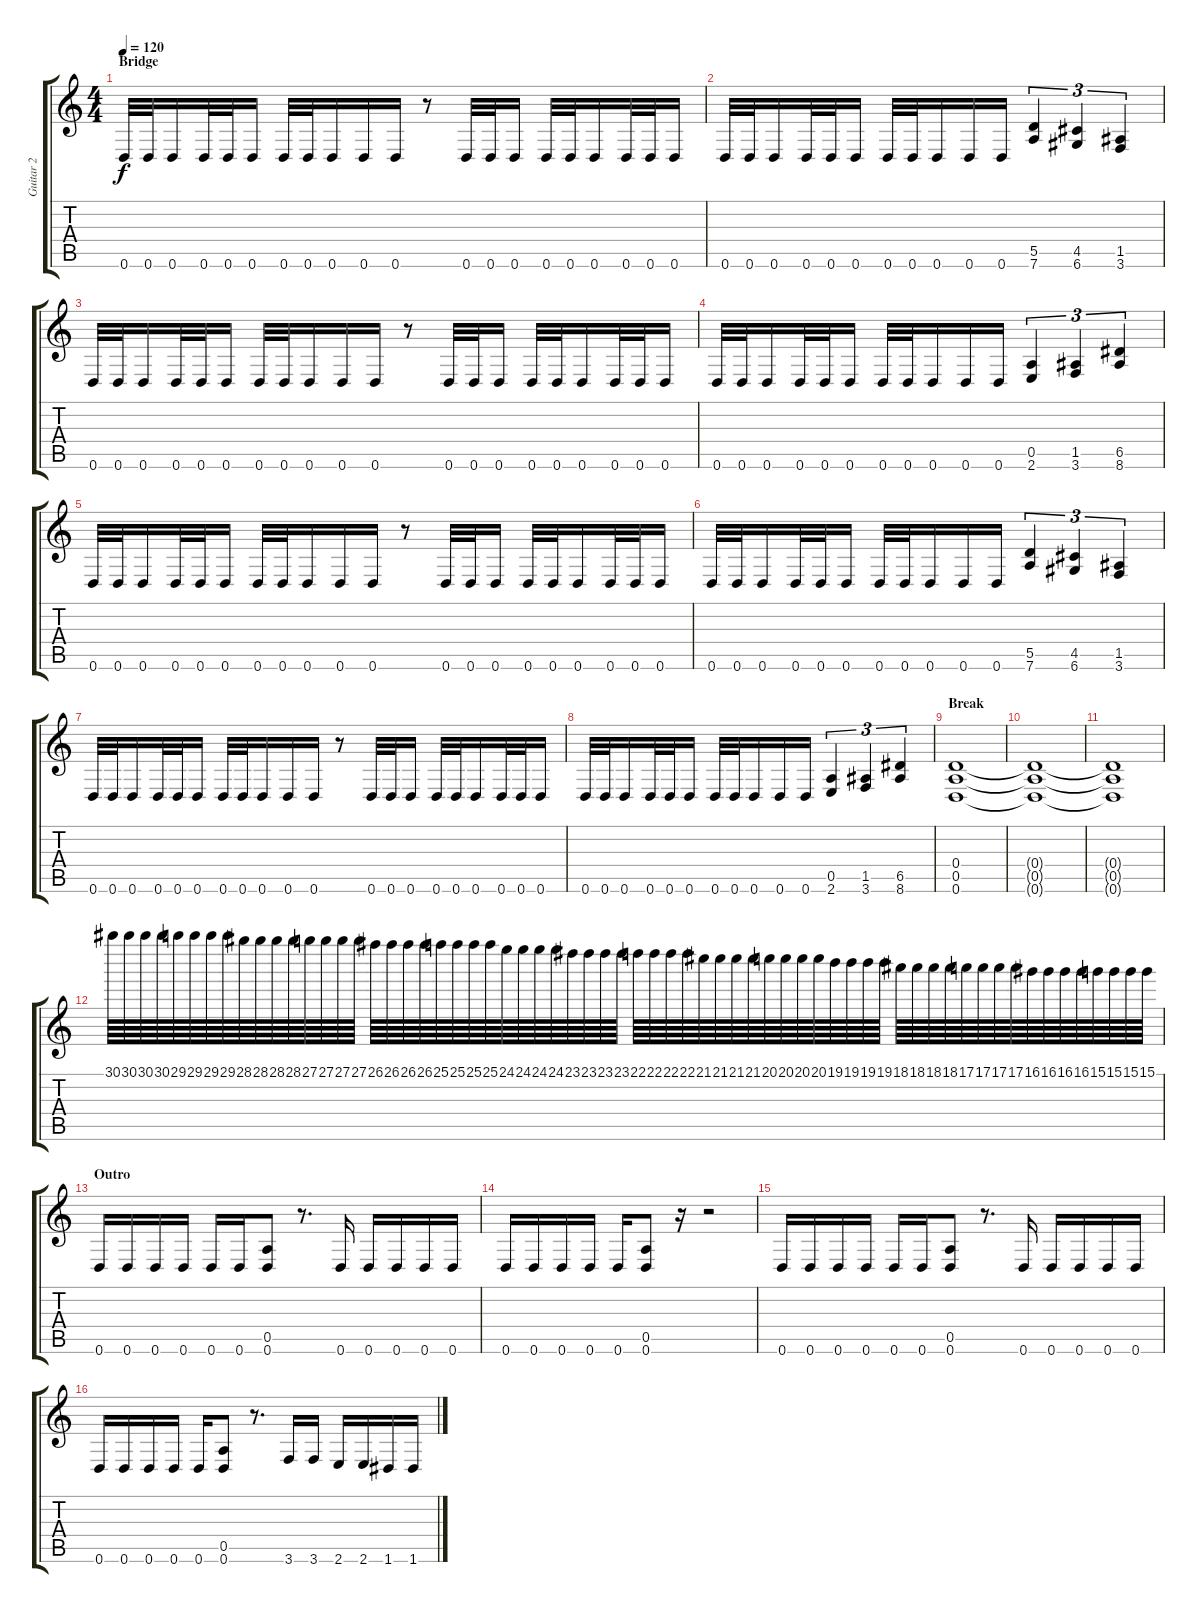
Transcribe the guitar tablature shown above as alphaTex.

\track ("Guitar 2" "Guitar 2") {instrument distortionguitar}
\staff {score tabs}
\tuning (E4 B3 G3 D3 A2 D2) {hide}
\ts (4 4)
\section ("" "Bridge")
\tempo 120
\clef g2
\ks c
0.6.32{dy f} 0.6.32 0.6.16 0.6.32 0.6.32 0.6.16 0.6.32 0.6.32 0.6.16 0.6.16 0.6.16 r.8 0.6.32 0.6.32 0.6.16 0.6.32 0.6.32 0.6.16 0.6.32 0.6.32 0.6.16 |
0.6.32 0.6.32 0.6.16 0.6.32 0.6.32 0.6.16 0.6.32 0.6.32 0.6.16 0.6.16 0.6.16 (5.5 7.6).4{tu (3 2)} (4.5 6.6).4{tu (3 2)} (1.5 3.6).4{tu (3 2)} |
0.6.32 0.6.32 0.6.16 0.6.32 0.6.32 0.6.16 0.6.32 0.6.32 0.6.16 0.6.16 0.6.16 r.8 0.6.32 0.6.32 0.6.16 0.6.32 0.6.32 0.6.16 0.6.32 0.6.32 0.6.16 |
0.6.32 0.6.32 0.6.16 0.6.32 0.6.32 0.6.16 0.6.32 0.6.32 0.6.16 0.6.16 0.6.16 (0.5 2.6).4{tu (3 2)} (1.5 3.6).4{tu (3 2)} (6.5 8.6).4{tu (3 2)} |
0.6.32 0.6.32 0.6.16 0.6.32 0.6.32 0.6.16 0.6.32 0.6.32 0.6.16 0.6.16 0.6.16 r.8 0.6.32 0.6.32 0.6.16 0.6.32 0.6.32 0.6.16 0.6.32 0.6.32 0.6.16 |
0.6.32 0.6.32 0.6.16 0.6.32 0.6.32 0.6.16 0.6.32 0.6.32 0.6.16 0.6.16 0.6.16 (5.5 7.6).4{tu (3 2)} (4.5 6.6).4{tu (3 2)} (1.5 3.6).4{tu (3 2)} |
0.6.32 0.6.32 0.6.16 0.6.32 0.6.32 0.6.16 0.6.32 0.6.32 0.6.16 0.6.16 0.6.16 r.8 0.6.32 0.6.32 0.6.16 0.6.32 0.6.32 0.6.16 0.6.32 0.6.32 0.6.16 |
0.6.32 0.6.32 0.6.16 0.6.32 0.6.32 0.6.16 0.6.32 0.6.32 0.6.16 0.6.16 0.6.16 (0.5 2.6).4{tu (3 2)} (1.5 3.6).4{tu (3 2)} (6.5 8.6).4{tu (3 2)} |
\section ("" "Break")
(0.4 0.5 0.6).1 |
(0.4{t} 0.5{t} 0.6{t}).1 |
(0.4{t} 0.5{t} 0.6{t}).1 |
30.1.64{instrument guitarharmonics} 30.1.64 30.1.64 30.1.64 29.1.64 29.1.64 29.1.64 29.1.64 28.1.64 28.1.64 28.1.64 28.1.64 27.1.64 27.1.64 27.1.64 27.1.64 26.1.64 26.1.64 26.1.64 26.1.64 25.1.64 25.1.64 25.1.64 25.1.64 24.1.64 24.1.64 24.1.64 24.1.64 23.1.64 23.1.64 23.1.64 23.1.64 22.1.64 22.1.64 22.1.64 22.1.64 21.1.64 21.1.64 21.1.64 21.1.64 20.1.64 20.1.64 20.1.64 20.1.64 19.1.64 19.1.64 19.1.64 19.1.64 18.1.64 18.1.64 18.1.64 18.1.64 17.1.64 17.1.64 17.1.64 17.1.64 16.1.64 16.1.64 16.1.64 16.1.64 15.1.64 15.1.64 15.1.64 15.1.64 |
\section ("" "Outro")
0.6.16{instrument distortionguitar} 0.6.16 0.6.16 0.6.16 0.6.16 0.6.16 (0.5 0.6).8 r.8{d} 0.6.16 0.6.16 0.6.16 0.6.16 0.6.16 |
0.6.16 0.6.16 0.6.16 0.6.16 0.6.16 (0.5 0.6).8 r.16 r.2 |
0.6.16 0.6.16 0.6.16 0.6.16 0.6.16 0.6.16 (0.5 0.6).8 r.8{d} 0.6.16 0.6.16 0.6.16 0.6.16 0.6.16 |
0.6.16 0.6.16 0.6.16 0.6.16 0.6.16 (0.5 0.6).8 r.8{d} 3.6.16 3.6.16 2.6.16 2.6.16 1.6.16 1.6.16
